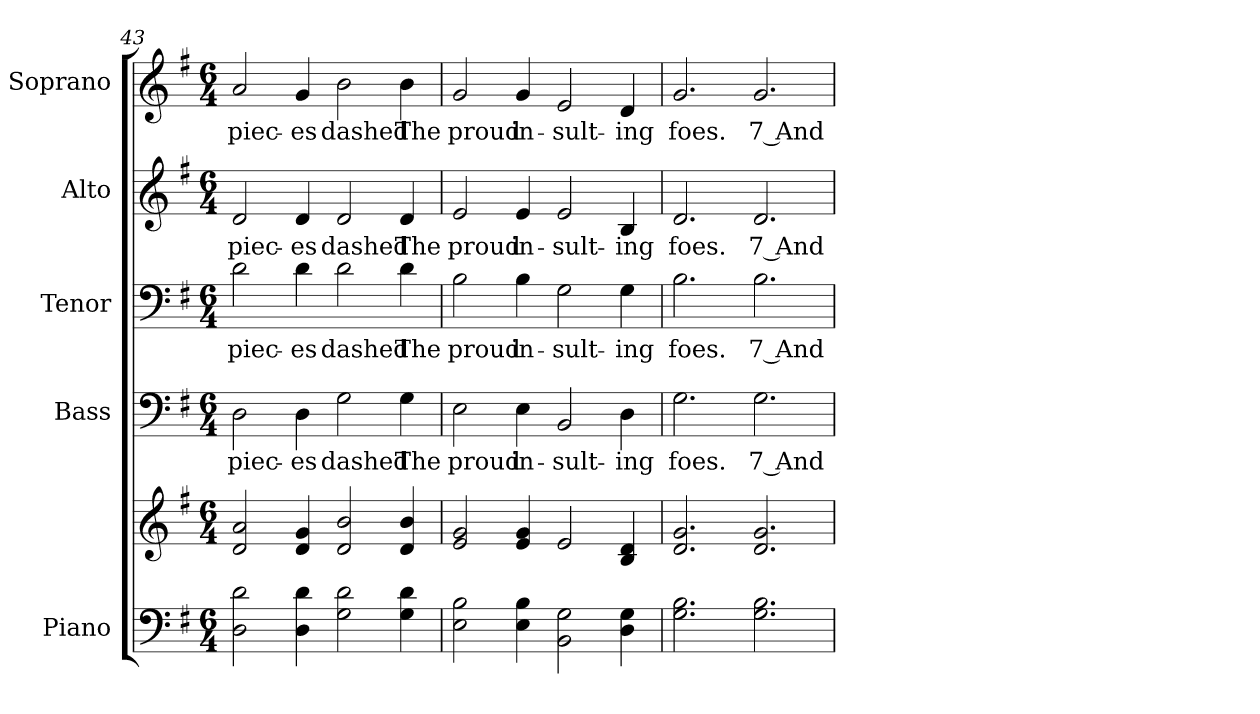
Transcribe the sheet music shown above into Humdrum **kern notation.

**kern	**kern	**kern	**text	**kern	**text	**kern	**text	**kern	**text
*part5	*part5	*part4	*part4	*part3	*part3	*part2	*part2	*part1	*part1
*staff6	*staff5	*staff4	*staff4	*staff3	*staff3	*staff2	*staff2	*staff1	*staff1
*I"Piano	*	*I"Bass	*	*I"Tenor	*	*I"Alto	*	*I"Soprano	*
*I'Pno.	*	*I'B.	*	*I'T.	*	*I'A.	*	*I'S.	*
!!LO:PB:g=z
*clefF4	*clefG2	*clefF4	*	*clefF4	*	*clefG2	*	*clefG2	*
*k[f#]	*k[f#]	*k[f#]	*	*k[f#]	*	*k[f#]	*	*k[f#]	*
*G:	*G:	*G:	*	*G:	*	*G:	*	*G:	*
*M6/4	*M6/4	*M6/4	*	*M6/4	*	*M6/4	*	*M6/4	*
=43	=43	=43	=43	=43	=43	=43	=43	=43	=43
!	!	!	!LO:LY:b:color=#000000	!	!	!	!	!	!
!	!	!	!	!	!LO:LY:b:color=#000000	!	!	!	!
!	!	!	!	!	!	!	!LO:LY:b:color=#000000	!	!
!	!	!	!	!	!	!	!	!	!LO:LY:b:color=#000000
2Di\ 2di	2di/ 2ai	2Di\	piec-	2di\	piec-	2di/	piec-	2ai/	piec-
!	!	!	!LO:LY:b:color=#000000	!	!	!	!	!	!
!	!	!	!	!	!LO:LY:b:color=#000000	!	!	!	!
!	!	!	!	!	!	!	!LO:LY:b:color=#000000	!	!
!	!	!	!	!	!	!	!	!	!LO:LY:b:color=#000000
4Di\ 4di	4di/ 4gi	4Di\	-es	4di\	-es	4di/	-es	4gi/	-es
!	!	!	!LO:LY:b:color=#000000	!	!	!	!	!	!
!	!	!	!	!	!LO:LY:b:color=#000000	!	!	!	!
!	!	!	!	!	!	!	!LO:LY:b:color=#000000	!	!
!	!	!	!	!	!	!	!	!	!LO:LY:b:color=#000000
2Gi\ 2di	2di/ 2bi	2Gi\	dashed	2di\	dashed	2di/	dashed	2bi\	dashed
!	!	!	!LO:LY:b:color=#000000	!	!	!	!	!	!
!	!	!	!	!	!LO:LY:b:color=#000000	!	!	!	!
!	!	!	!	!	!	!	!LO:LY:b:color=#000000	!	!
!	!	!	!	!	!	!	!	!	!LO:LY:b:color=#000000
4Gi\ 4di	4di/ 4bi	4Gi\	The	4di\	The	4di/	The	4bi\	The
=44	=44	=44	=44	=44	=44	=44	=44	=44	=44
!	!	!	!LO:LY:b:color=#000000	!	!	!	!	!	!
!	!	!	!	!	!LO:LY:b:color=#000000	!	!	!	!
!	!	!	!	!	!	!	!LO:LY:b:color=#000000	!	!
!	!	!	!	!	!	!	!	!	!LO:LY:b:color=#000000
2Ei\ 2Bi	2ei/ 2gi	2Ei\	proud	2Bi\	proud	2ei/	proud	2gi/	proud
!	!	!	!LO:LY:b:color=#000000	!	!	!	!	!	!
!	!	!	!	!	!LO:LY:b:color=#000000	!	!	!	!
!	!	!	!	!	!	!	!LO:LY:b:color=#000000	!	!
!	!	!	!	!	!	!	!	!	!LO:LY:b:color=#000000
4Ei\ 4Bi	4ei/ 4gi	4Ei\	in-	4Bi\	in-	4ei/	in-	4gi/	in-
!	!	!	!LO:LY:b:color=#000000	!	!	!	!	!	!
!	!	!	!	!	!LO:LY:b:color=#000000	!	!	!	!
!	!	!	!	!	!	!	!LO:LY:b:color=#000000	!	!
!	!	!	!	!	!	!	!	!	!LO:LY:b:color=#000000
2BBi\ 2Gi	2ei/	2BBi/	-sult-	2Gi\	-sult-	2ei/	-sult-	2ei/	-sult-
!	!	!	!LO:LY:b:color=#000000	!	!	!	!	!	!
!	!	!	!	!	!LO:LY:b:color=#000000	!	!	!	!
!	!	!	!	!	!	!	!LO:LY:b:color=#000000	!	!
!	!	!	!	!	!	!	!	!	!LO:LY:b:color=#000000
4Di\ 4Gi	4Bi/ 4di	4Di\	-ing	4Gi\	-ing	4Bi/	-ing	4di/	-ing
=45	=45	=45	=45	=45	=45	=45	=45	=45	=45
!	!	!	!LO:LY:b:color=#000000	!	!	!	!	!	!
!	!	!	!	!	!LO:LY:b:color=#000000	!	!	!	!
!	!	!	!	!	!	!	!LO:LY:b:color=#000000	!	!
!	!	!	!	!	!	!	!	!	!LO:LY:b:color=#000000
2.Gi\ 2.Bi	2.di/ 2.gi	2.Gi\	foes.	2.Bi\	foes.	2.di/	foes.	2.gi/	foes.
!	!	!	!LO:LY:b:color=#000000	!	!	!	!	!	!
!	!	!	!	!	!LO:LY:b:color=#000000	!	!	!	!
!	!	!	!	!	!	!	!LO:LY:b:color=#000000	!	!
!	!	!	!	!	!	!	!	!	!LO:LY:b:color=#000000
2.Gi\ 2.Bi	2.di/ 2.gi	2.Gi\	7 And	2.Bi\	7 And	2.di/	7 And	2.gi/	7 And
=	=	=	=	=	=	=	=	=	=
*-	*-	*-	*-	*-	*-	*-	*-	*-	*-
